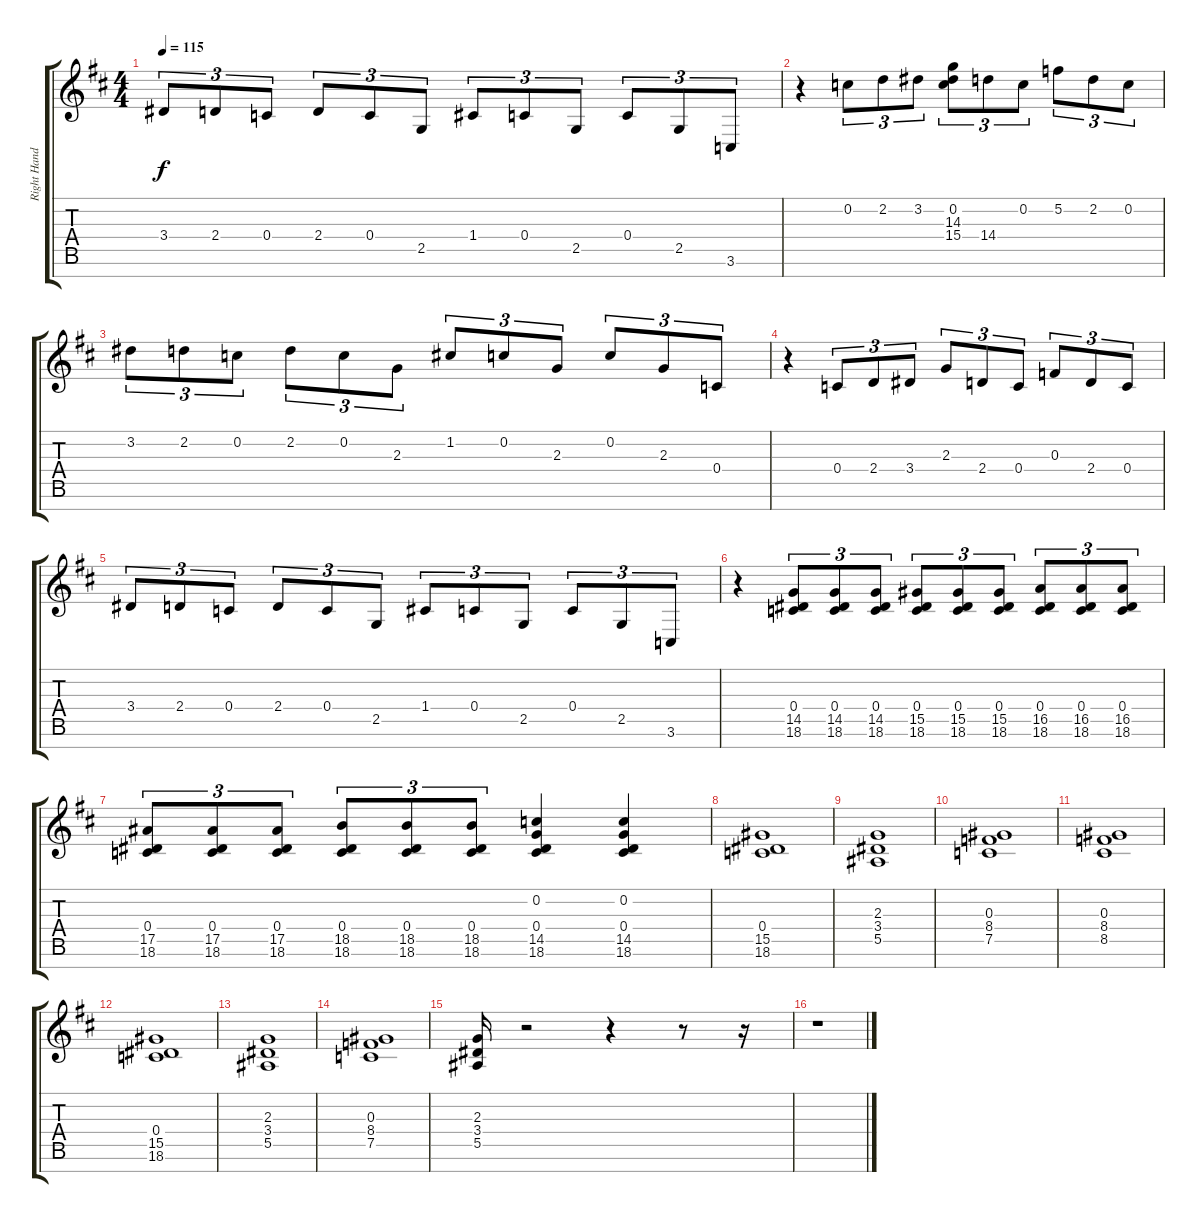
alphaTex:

\track ("Right Hand" "Right Hand") {instrument acousticgrandpiano}
\staff {score tabs}
\tuning (C6 C5 F4 C4 F3 A2 C2) {hide}
\ts (4 4)
\tempo 115
\clef g2
\ks bminor
3.4.8{tu (3 2) dy f} 2.4.8{tu (3 2)} 0.4.8{tu (3 2)} 2.4.8{tu (3 2)} 0.4.8{tu (3 2)} 2.5.8{tu (3 2)} 1.4.8{tu (3 2)} 0.4.8{tu (3 2)} 2.5.8{tu (3 2)} 0.4.8{tu (3 2)} 2.5.8{tu (3 2)} 3.6.8{tu (3 2)} |
r.4 0.2.8{tu (3 2)} 2.2.8{tu (3 2)} 3.2.8{tu (3 2)} (0.2 14.3 15.4).8{tu (3 2)} 14.4.8{tu (3 2)} 0.2.8{tu (3 2)} 5.2.8{tu (3 2)} 2.2.8{tu (3 2)} 0.2.8{tu (3 2)} |
3.2.8{tu (3 2)} 2.2.8{tu (3 2)} 0.2.8{tu (3 2)} 2.2.8{tu (3 2)} 0.2.8{tu (3 2)} 2.3.8{tu (3 2)} 1.2.8{tu (3 2)} 0.2.8{tu (3 2)} 2.3.8{tu (3 2)} 0.2.8{tu (3 2)} 2.3.8{tu (3 2)} 0.4.8{tu (3 2)} |
r.4 0.4.8{tu (3 2)} 2.4.8{tu (3 2)} 3.4.8{tu (3 2)} 2.3.8{tu (3 2)} 2.4.8{tu (3 2)} 0.4.8{tu (3 2)} 0.3.8{tu (3 2)} 2.4.8{tu (3 2)} 0.4.8{tu (3 2)} |
3.4.8{tu (3 2)} 2.4.8{tu (3 2)} 0.4.8{tu (3 2)} 2.4.8{tu (3 2)} 0.4.8{tu (3 2)} 2.5.8{tu (3 2)} 1.4.8{tu (3 2)} 0.4.8{tu (3 2)} 2.5.8{tu (3 2)} 0.4.8{tu (3 2)} 2.5.8{tu (3 2)} 3.6.8{tu (3 2)} |
r.4 (0.4 14.5 18.6).8{tu (3 2)} (0.4 14.5 18.6).8{tu (3 2)} (0.4 14.5 18.6).8{tu (3 2)} (0.4 15.5 18.6).8{tu (3 2)} (0.4 15.5 18.6).8{tu (3 2)} (0.4 15.5 18.6).8{tu (3 2)} (0.4 16.5 18.6).8{tu (3 2)} (0.4 16.5 18.6).8{tu (3 2)} (0.4 16.5 18.6).8{tu (3 2)} |
(0.4 17.5 18.6).8{tu (3 2)} (0.4 17.5 18.6).8{tu (3 2)} (0.4 17.5 18.6).8{tu (3 2)} (0.4 18.5 18.6).8{tu (3 2)} (0.4 18.5 18.6).8{tu (3 2)} (0.4 18.5 18.6).8{tu (3 2)} (0.2 0.4 14.5 18.6).4 (0.2 0.4 14.5 18.6).4 |
(0.4 15.5 18.6).1 |
(2.3 3.4 5.5).1 |
(0.3 8.4 7.5).1 |
(0.3 8.4 8.5).1 |
(0.4 15.5 18.6).1 |
(2.3 3.4 5.5).1 |
(0.3 8.4 7.5).1 |
(2.3 3.4 5.5).16 r.2 r.4 r.8 r.16 |
r.1
